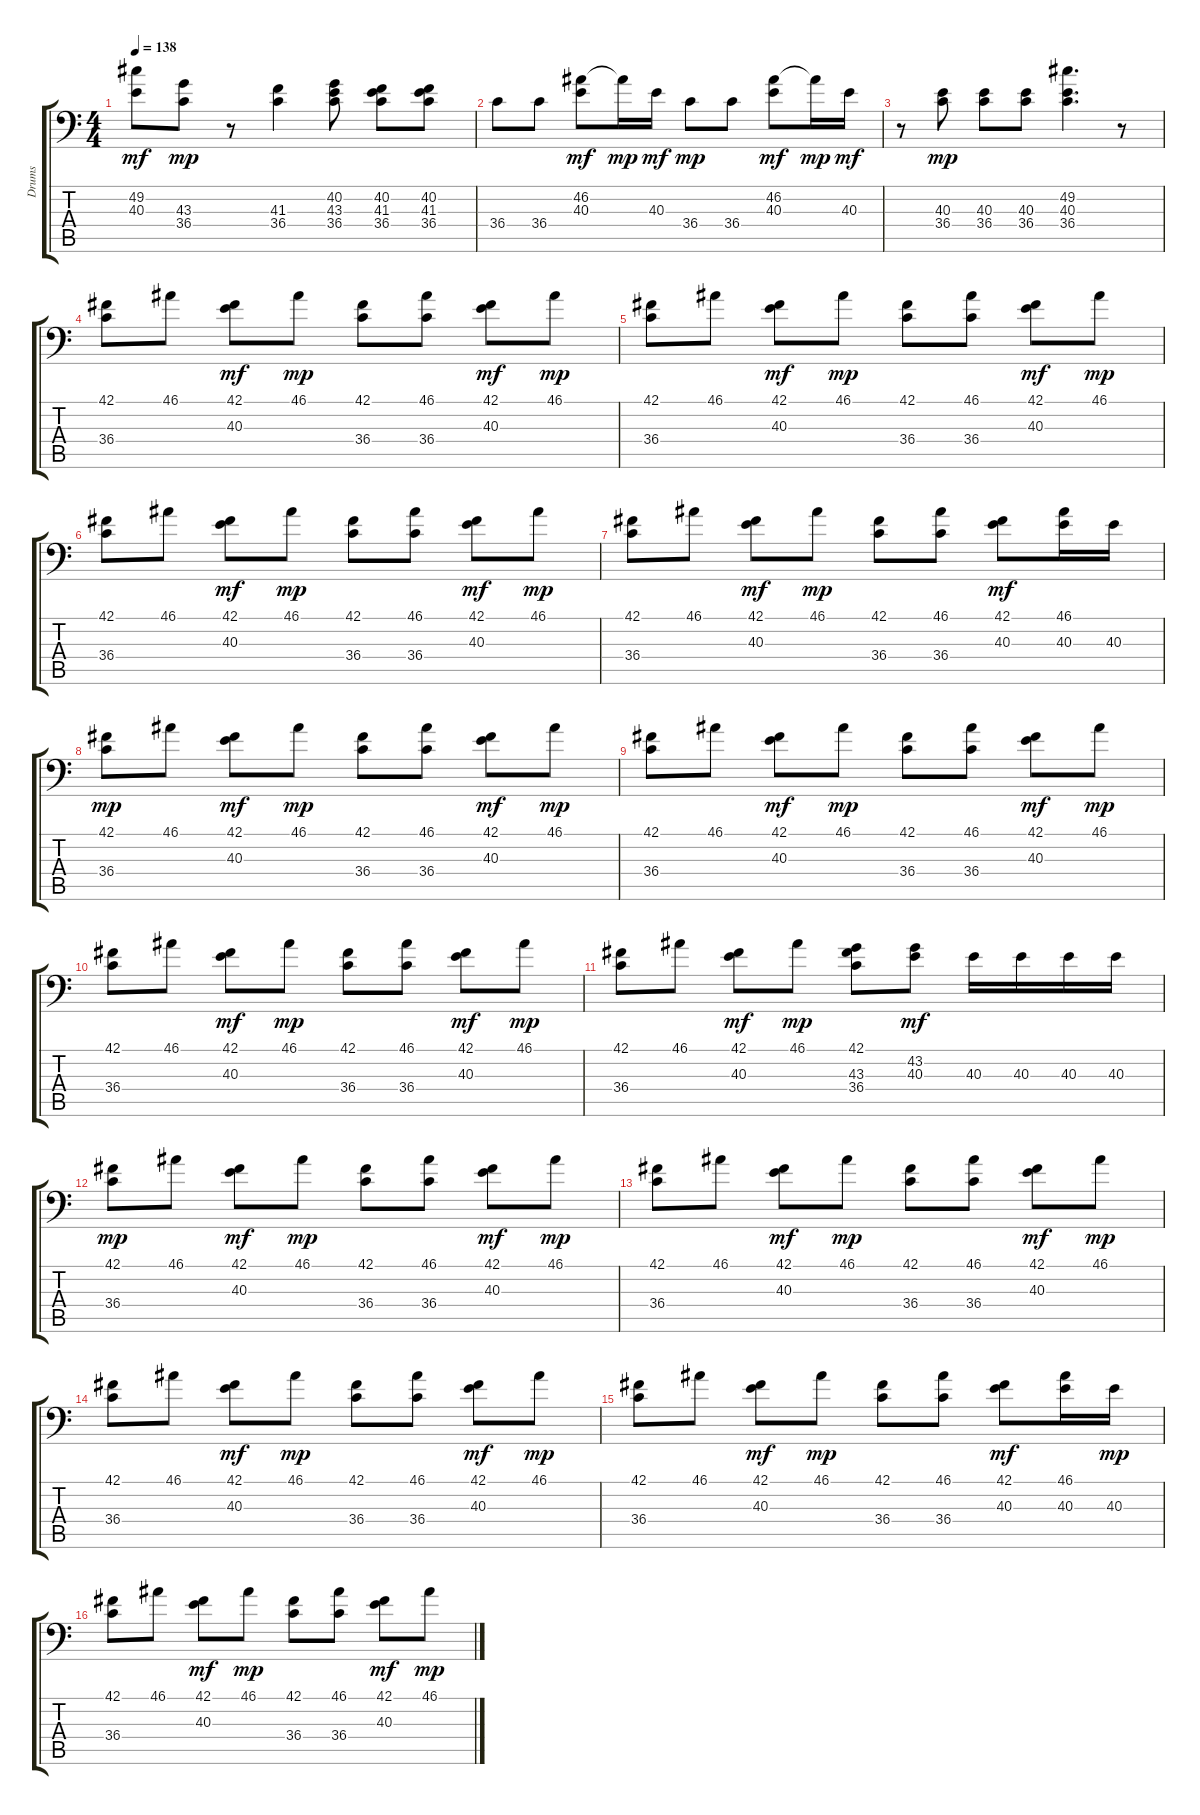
\track ("Drums" "Drums") {instrument acousticgrandpiano}
\staff {score tabs}
\tuning (C-1 C-1 C-1 C-1 C-1 C-1) {hide}
\ts (4 4)
\tempo 138
\clef f4
\ks c
(49.2 40.3).8{dy mf} (43.3 36.4).8{dy mp} r.8 (41.3 36.4).4 (40.2 43.3 36.4).8 (40.2 41.3 36.4).8 (40.2 41.3 36.4).8 |
36.4.8 36.4.8 (46.2 40.3).8{dy mf} 46.2{t}.16{dy mp} 40.3.16{dy mf} 36.4.8{dy mp} 36.4.8 (46.2 40.3).8{dy mf} 46.2{t}.16{dy mp} 40.3.16{dy mf} |
r.8 (40.3 36.4).8{dy mp} (40.3 36.4).8 (40.3 36.4).8 (49.2 40.3 36.4).4{d} r.8 |
(42.1 36.4).8 46.1.8 (42.1 40.3).8{dy mf} 46.1.8{dy mp} (42.1 36.4).8 (46.1 36.4).8 (42.1 40.3).8{dy mf} 46.1.8{dy mp} |
(42.1 36.4).8 46.1.8 (42.1 40.3).8{dy mf} 46.1.8{dy mp} (42.1 36.4).8 (46.1 36.4).8 (42.1 40.3).8{dy mf} 46.1.8{dy mp} |
(42.1 36.4).8 46.1.8 (42.1 40.3).8{dy mf} 46.1.8{dy mp} (42.1 36.4).8 (46.1 36.4).8 (42.1 40.3).8{dy mf} 46.1.8{dy mp} |
(42.1 36.4).8 46.1.8 (42.1 40.3).8{dy mf} 46.1.8{dy mp} (42.1 36.4).8 (46.1 36.4).8 (42.1 40.3).8{dy mf} (46.1 40.3).16 40.3.16 |
(42.1 36.4).8{dy mp} 46.1.8 (42.1 40.3).8{dy mf} 46.1.8{dy mp} (42.1 36.4).8 (46.1 36.4).8 (42.1 40.3).8{dy mf} 46.1.8{dy mp} |
(42.1 36.4).8 46.1.8 (42.1 40.3).8{dy mf} 46.1.8{dy mp} (42.1 36.4).8 (46.1 36.4).8 (42.1 40.3).8{dy mf} 46.1.8{dy mp} |
(42.1 36.4).8 46.1.8 (42.1 40.3).8{dy mf} 46.1.8{dy mp} (42.1 36.4).8 (46.1 36.4).8 (42.1 40.3).8{dy mf} 46.1.8{dy mp} |
(42.1 36.4).8 46.1.8 (42.1 40.3).8{dy mf} 46.1.8{dy mp} (42.1 43.3 36.4).8 (43.2 40.3).8{dy mf} 40.3.16 40.3.16 40.3.16 40.3.16 |
(42.1 36.4).8{dy mp} 46.1.8 (42.1 40.3).8{dy mf} 46.1.8{dy mp} (42.1 36.4).8 (46.1 36.4).8 (42.1 40.3).8{dy mf} 46.1.8{dy mp} |
(42.1 36.4).8 46.1.8 (42.1 40.3).8{dy mf} 46.1.8{dy mp} (42.1 36.4).8 (46.1 36.4).8 (42.1 40.3).8{dy mf} 46.1.8{dy mp} |
(42.1 36.4).8 46.1.8 (42.1 40.3).8{dy mf} 46.1.8{dy mp} (42.1 36.4).8 (46.1 36.4).8 (42.1 40.3).8{dy mf} 46.1.8{dy mp} |
(42.1 36.4).8 46.1.8 (42.1 40.3).8{dy mf} 46.1.8{dy mp} (42.1 36.4).8 (46.1 36.4).8 (42.1 40.3).8{dy mf} (46.1 40.3).16 40.3.16{dy mp} |
(42.1 36.4).8 46.1.8 (42.1 40.3).8{dy mf} 46.1.8{dy mp} (42.1 36.4).8 (46.1 36.4).8 (42.1 40.3).8{dy mf} 46.1.8{dy mp}
